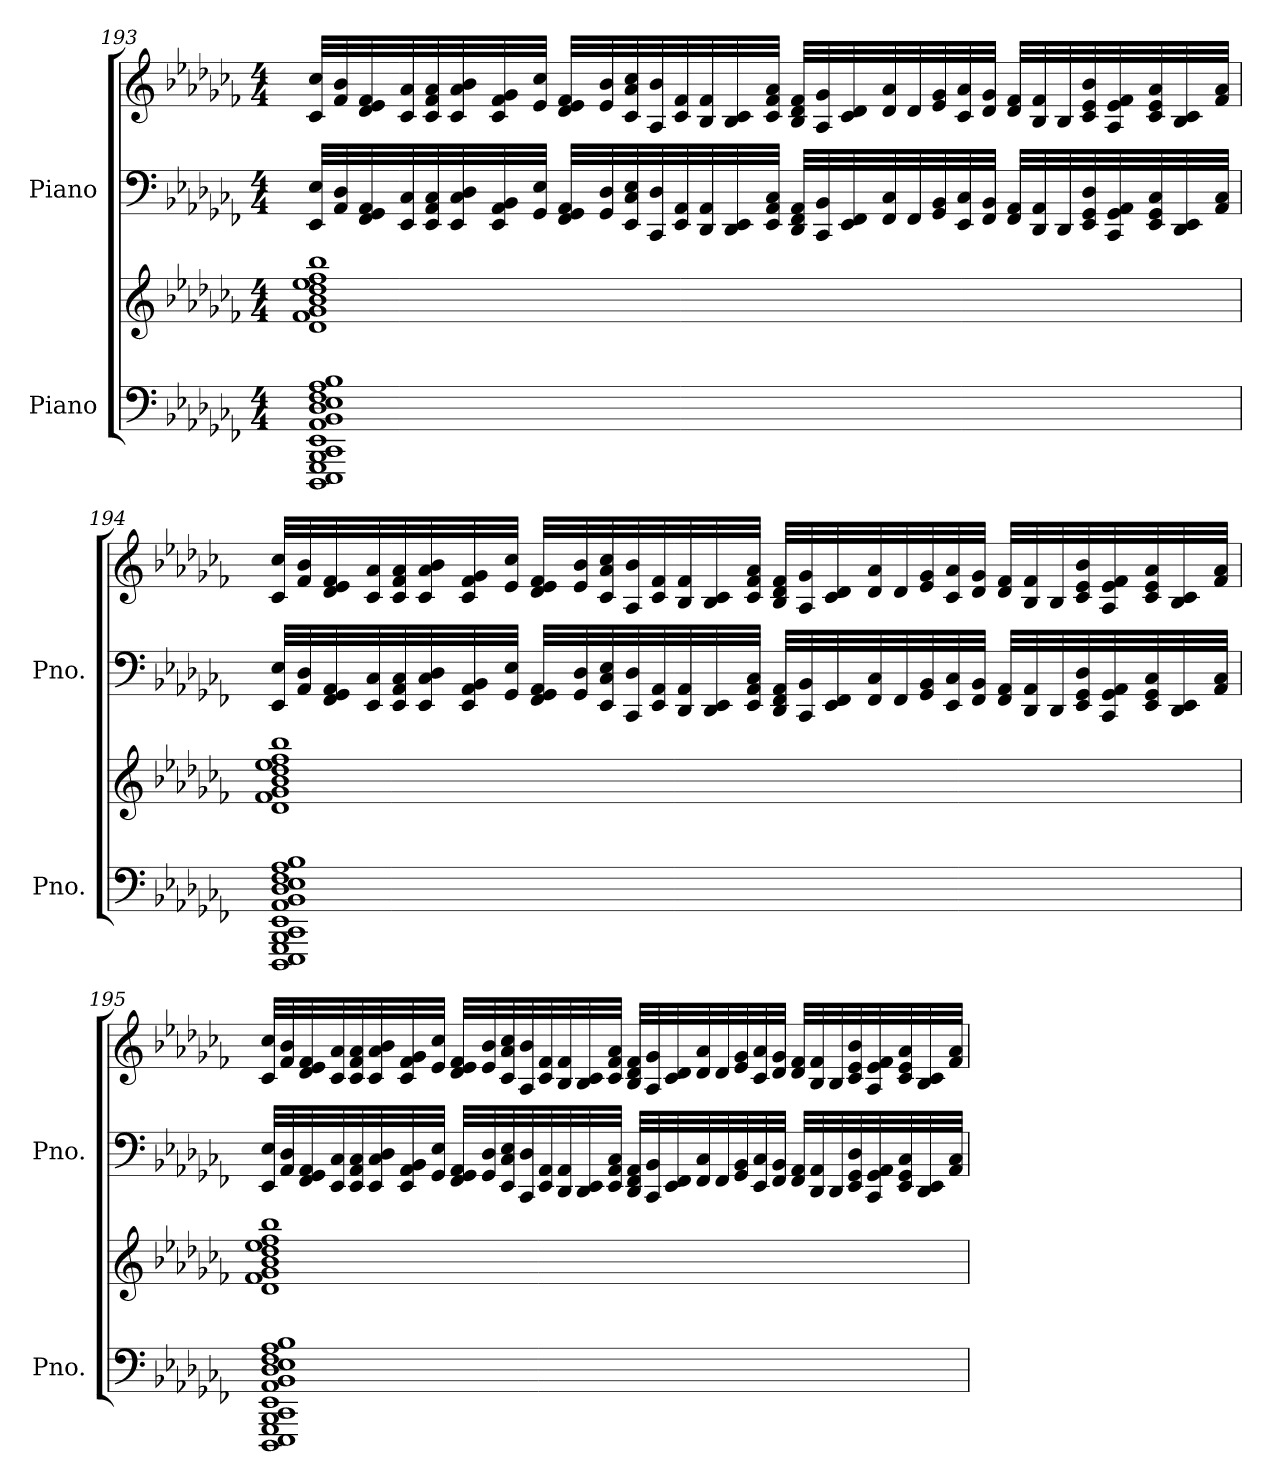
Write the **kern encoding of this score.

**kern	**kern	**kern	**kern
*part2	*part2	*part1	*part1
*staff4	*staff3	*staff2	*staff1
*I"Piano	*	*I"Piano	*
*I'Pno.	*	*I'Pno.	*
!!LO:LB:g=z
*clefF4	*clefG2	*clefF4	*clefG2
*ITrd14c24	*ITrd14c24	*ITrd-21c-36	*ITrd-21c-36
*k[b-e-a-d-g-c-f-]	*k[b-e-a-d-g-c-f-]	*k[b-e-a-d-g-c-f-]	*k[b-e-a-d-g-c-f-]
*M4/4	*M4/4	*M4/4	*M4/4
=193	=193	=193	=193
1DDDDD- 1EEEEE- 1GGGGG- 1BBBBB- 1CCCC- 1EEEE- 1AAAA- 1BBBB- 1DDD- 1EEE- 1FFF- 1AAA- 1BBB-	1DD- 1FF- 1GG- 1BB- 1D- 1E- 1F- 1B-	32ee-/ 32eee-/LLL	32cccc-/ 32ccccc-/LLL
.	.	32aa-/ 32ddd-/	32ffff-/ 32bbbb-/
.	.	32ff-/ 32gg-/ 32aa-/	32dddd-/ 32eeee-/ 32ffff-/
.	.	32ee-/ 32ccc-/	32cccc-/ 32aaaa-/
.	.	32ee-/ 32aa-/ 32ccc-/	32cccc-/ 32ffff-/ 32aaaa-/
.	.	32ee-/ 32ccc-/ 32ddd-/	32cccc-/ 32aaaa-/ 32bbbb-/
.	.	32ee-/ 32aa-/ 32bb-/	32cccc-/ 32ffff-/ 32gggg-/
.	.	32gg-/ 32eee-/JJJ	32eeee-/ 32ccccc-/JJJ
.	.	32ff-/ 32gg-/ 32aa-/LLL	32dddd-/ 32eeee-/ 32ffff-/LLL
.	.	32gg-/ 32ddd-/	32eeee-/ 32bbbb-/
.	.	32ee-/ 32ccc-/ 32eee-/	32cccc-/ 32aaaa-/ 32ccccc-/
.	.	32cc-/ 32ddd-/	32aaa-/ 32bbbb-/
.	.	32ee-/ 32aa-/	32cccc-/ 32ffff-/
.	.	32dd-/ 32aa-/	32bbb-/ 32ffff-/
.	.	32dd-/ 32ee-/	32bbb-/ 32cccc-/
.	.	32ee-/ 32aa-/ 32ccc-/JJJ	32cccc-/ 32ffff-/ 32aaaa-/JJJ
.	.	32dd-/ 32ff-/ 32aa-/LLL	32bbb-/ 32dddd-/ 32ffff-/LLL
.	.	32cc-/ 32bb-/	32aaa-/ 32gggg-/
.	.	32ee-/ 32ff-/	32cccc-/ 32dddd-/
.	.	32ff-/ 32ccc-/	32dddd-/ 32aaaa-/
.	.	32ff-/	32dddd-/
.	.	32gg-/ 32bb-/	32eeee-/ 32gggg-/
.	.	32ee-/ 32ccc-/	32cccc-/ 32aaaa-/
.	.	32ff-/ 32bb-/JJJ	32dddd-/ 32gggg-/JJJ
.	.	32ff-/ 32aa-/LLL	32dddd-/ 32ffff-/LLL
.	.	32dd-/ 32aa-/	32bbb-/ 32ffff-/
.	.	32dd-/	32bbb-/
.	.	32ee-/ 32gg-/ 32ddd-/	32cccc-/ 32eeee-/ 32bbbb-/
.	.	32cc-/ 32gg-/ 32aa-/	32aaa-/ 32eeee-/ 32ffff-/
.	.	32ee-/ 32gg-/ 32ccc-/	32cccc-/ 32eeee-/ 32aaaa-/
.	.	32dd-/ 32ee-/	32bbb-/ 32cccc-/
.	.	32aa-/ 32ccc-/JJJ	32ffff-/ 32aaaa-/JJJ
!!LO:LB:g=z
=194	=194	=194	=194
1DDDDD- 1EEEEE- 1GGGGG- 1BBBBB- 1CCCC- 1EEEE- 1AAAA- 1BBBB- 1DDD- 1EEE- 1FFF- 1AAA- 1BBB-	1DD- 1FF- 1GG- 1BB- 1D- 1E- 1F- 1B-	32ee-/ 32eee-/LLL	32cccc-/ 32ccccc-/LLL
.	.	32aa-/ 32ddd-/	32ffff-/ 32bbbb-/
.	.	32ff-/ 32gg-/ 32aa-/	32dddd-/ 32eeee-/ 32ffff-/
.	.	32ee-/ 32ccc-/	32cccc-/ 32aaaa-/
.	.	32ee-/ 32aa-/ 32ccc-/	32cccc-/ 32ffff-/ 32aaaa-/
.	.	32ee-/ 32ccc-/ 32ddd-/	32cccc-/ 32aaaa-/ 32bbbb-/
.	.	32ee-/ 32aa-/ 32bb-/	32cccc-/ 32ffff-/ 32gggg-/
.	.	32gg-/ 32eee-/JJJ	32eeee-/ 32ccccc-/JJJ
.	.	32ff-/ 32gg-/ 32aa-/LLL	32dddd-/ 32eeee-/ 32ffff-/LLL
.	.	32gg-/ 32ddd-/	32eeee-/ 32bbbb-/
.	.	32ee-/ 32ccc-/ 32eee-/	32cccc-/ 32aaaa-/ 32ccccc-/
.	.	32cc-/ 32ddd-/	32aaa-/ 32bbbb-/
.	.	32ee-/ 32aa-/	32cccc-/ 32ffff-/
.	.	32dd-/ 32aa-/	32bbb-/ 32ffff-/
.	.	32dd-/ 32ee-/	32bbb-/ 32cccc-/
.	.	32ee-/ 32aa-/ 32ccc-/JJJ	32cccc-/ 32ffff-/ 32aaaa-/JJJ
.	.	32dd-/ 32ff-/ 32aa-/LLL	32bbb-/ 32dddd-/ 32ffff-/LLL
.	.	32cc-/ 32bb-/	32aaa-/ 32gggg-/
.	.	32ee-/ 32ff-/	32cccc-/ 32dddd-/
.	.	32ff-/ 32ccc-/	32dddd-/ 32aaaa-/
.	.	32ff-/	32dddd-/
.	.	32gg-/ 32bb-/	32eeee-/ 32gggg-/
.	.	32ee-/ 32ccc-/	32cccc-/ 32aaaa-/
.	.	32ff-/ 32bb-/JJJ	32dddd-/ 32gggg-/JJJ
.	.	32ff-/ 32aa-/LLL	32dddd-/ 32ffff-/LLL
.	.	32dd-/ 32aa-/	32bbb-/ 32ffff-/
.	.	32dd-/	32bbb-/
.	.	32ee-/ 32gg-/ 32ddd-/	32cccc-/ 32eeee-/ 32bbbb-/
.	.	32cc-/ 32gg-/ 32aa-/	32aaa-/ 32eeee-/ 32ffff-/
.	.	32ee-/ 32gg-/ 32ccc-/	32cccc-/ 32eeee-/ 32aaaa-/
.	.	32dd-/ 32ee-/	32bbb-/ 32cccc-/
.	.	32aa-/ 32ccc-/JJJ	32ffff-/ 32aaaa-/JJJ
!!LO:PB:g=z
=195	=195	=195	=195
1DDDDD- 1EEEEE- 1GGGGG- 1BBBBB- 1CCCC- 1EEEE- 1AAAA- 1BBBB- 1DDD- 1EEE- 1FFF- 1AAA- 1BBB-	1DD- 1FF- 1GG- 1BB- 1D- 1E- 1F- 1B-	32ee-/ 32eee-/LLL	32cccc-/ 32ccccc-/LLL
.	.	32aa-/ 32ddd-/	32ffff-/ 32bbbb-/
.	.	32ff-/ 32gg-/ 32aa-/	32dddd-/ 32eeee-/ 32ffff-/
.	.	32ee-/ 32ccc-/	32cccc-/ 32aaaa-/
.	.	32ee-/ 32aa-/ 32ccc-/	32cccc-/ 32ffff-/ 32aaaa-/
.	.	32ee-/ 32ccc-/ 32ddd-/	32cccc-/ 32aaaa-/ 32bbbb-/
.	.	32ee-/ 32aa-/ 32bb-/	32cccc-/ 32ffff-/ 32gggg-/
.	.	32gg-/ 32eee-/JJJ	32eeee-/ 32ccccc-/JJJ
.	.	32ff-/ 32gg-/ 32aa-/LLL	32dddd-/ 32eeee-/ 32ffff-/LLL
.	.	32gg-/ 32ddd-/	32eeee-/ 32bbbb-/
.	.	32ee-/ 32ccc-/ 32eee-/	32cccc-/ 32aaaa-/ 32ccccc-/
.	.	32cc-/ 32ddd-/	32aaa-/ 32bbbb-/
.	.	32ee-/ 32aa-/	32cccc-/ 32ffff-/
.	.	32dd-/ 32aa-/	32bbb-/ 32ffff-/
.	.	32dd-/ 32ee-/	32bbb-/ 32cccc-/
.	.	32ee-/ 32aa-/ 32ccc-/JJJ	32cccc-/ 32ffff-/ 32aaaa-/JJJ
.	.	32dd-/ 32ff-/ 32aa-/LLL	32bbb-/ 32dddd-/ 32ffff-/LLL
.	.	32cc-/ 32bb-/	32aaa-/ 32gggg-/
.	.	32ee-/ 32ff-/	32cccc-/ 32dddd-/
.	.	32ff-/ 32ccc-/	32dddd-/ 32aaaa-/
.	.	32ff-/	32dddd-/
.	.	32gg-/ 32bb-/	32eeee-/ 32gggg-/
.	.	32ee-/ 32ccc-/	32cccc-/ 32aaaa-/
.	.	32ff-/ 32bb-/JJJ	32dddd-/ 32gggg-/JJJ
.	.	32ff-/ 32aa-/LLL	32dddd-/ 32ffff-/LLL
.	.	32dd-/ 32aa-/	32bbb-/ 32ffff-/
.	.	32dd-/	32bbb-/
.	.	32ee-/ 32gg-/ 32ddd-/	32cccc-/ 32eeee-/ 32bbbb-/
.	.	32cc-/ 32gg-/ 32aa-/	32aaa-/ 32eeee-/ 32ffff-/
.	.	32ee-/ 32gg-/ 32ccc-/	32cccc-/ 32eeee-/ 32aaaa-/
.	.	32dd-/ 32ee-/	32bbb-/ 32cccc-/
.	.	32aa-/ 32ccc-/JJJ	32ffff-/ 32aaaa-/JJJ
=	=	=	=
*-	*-	*-	*-
